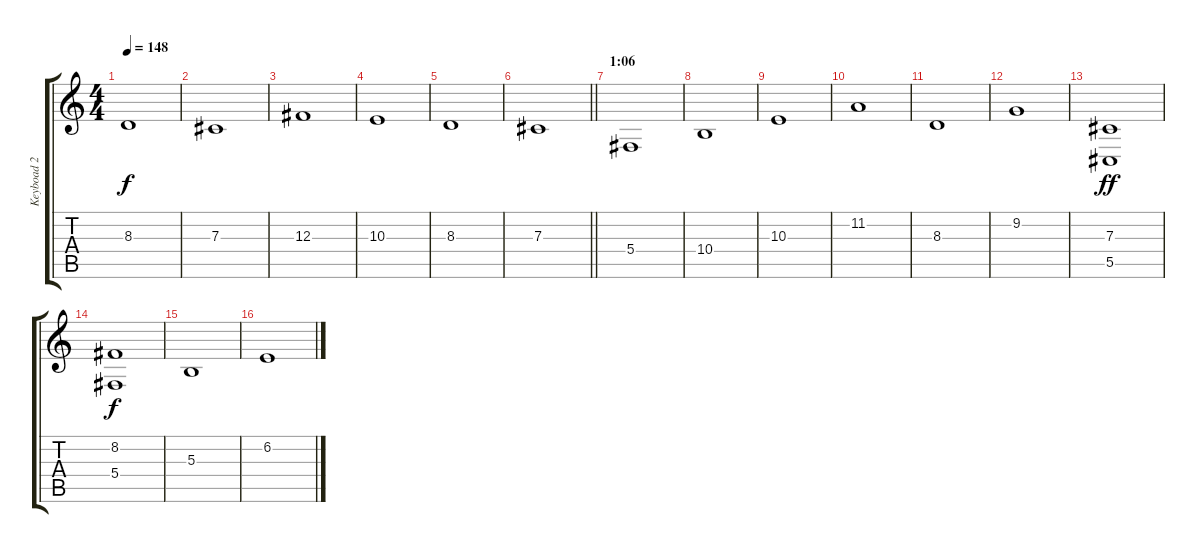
\track ("Keyboad 2" "Keyboad 2") {instrument stringensemble1}
\staff {score tabs}
\tuning (Eb4 Bb3 Gb3 Db3 Ab2 Eb2) {hide}
\ts (4 4)
\tempo 148
\clef g2
\ks c
8.3.1{dy f} |
7.3.1 |
12.3.1 |
10.3.1 |
8.3.1 |
\barLineRight lightlight
7.3.1 |
\section ("" "1:06")
5.4.1 |
10.4.1 |
10.3.1 |
11.2.1 |
8.3.1 |
9.2.1 |
(7.3 5.5).1{dy ff} |
(8.2 5.4).1{dy f} |
5.3.1 |
6.2.1
